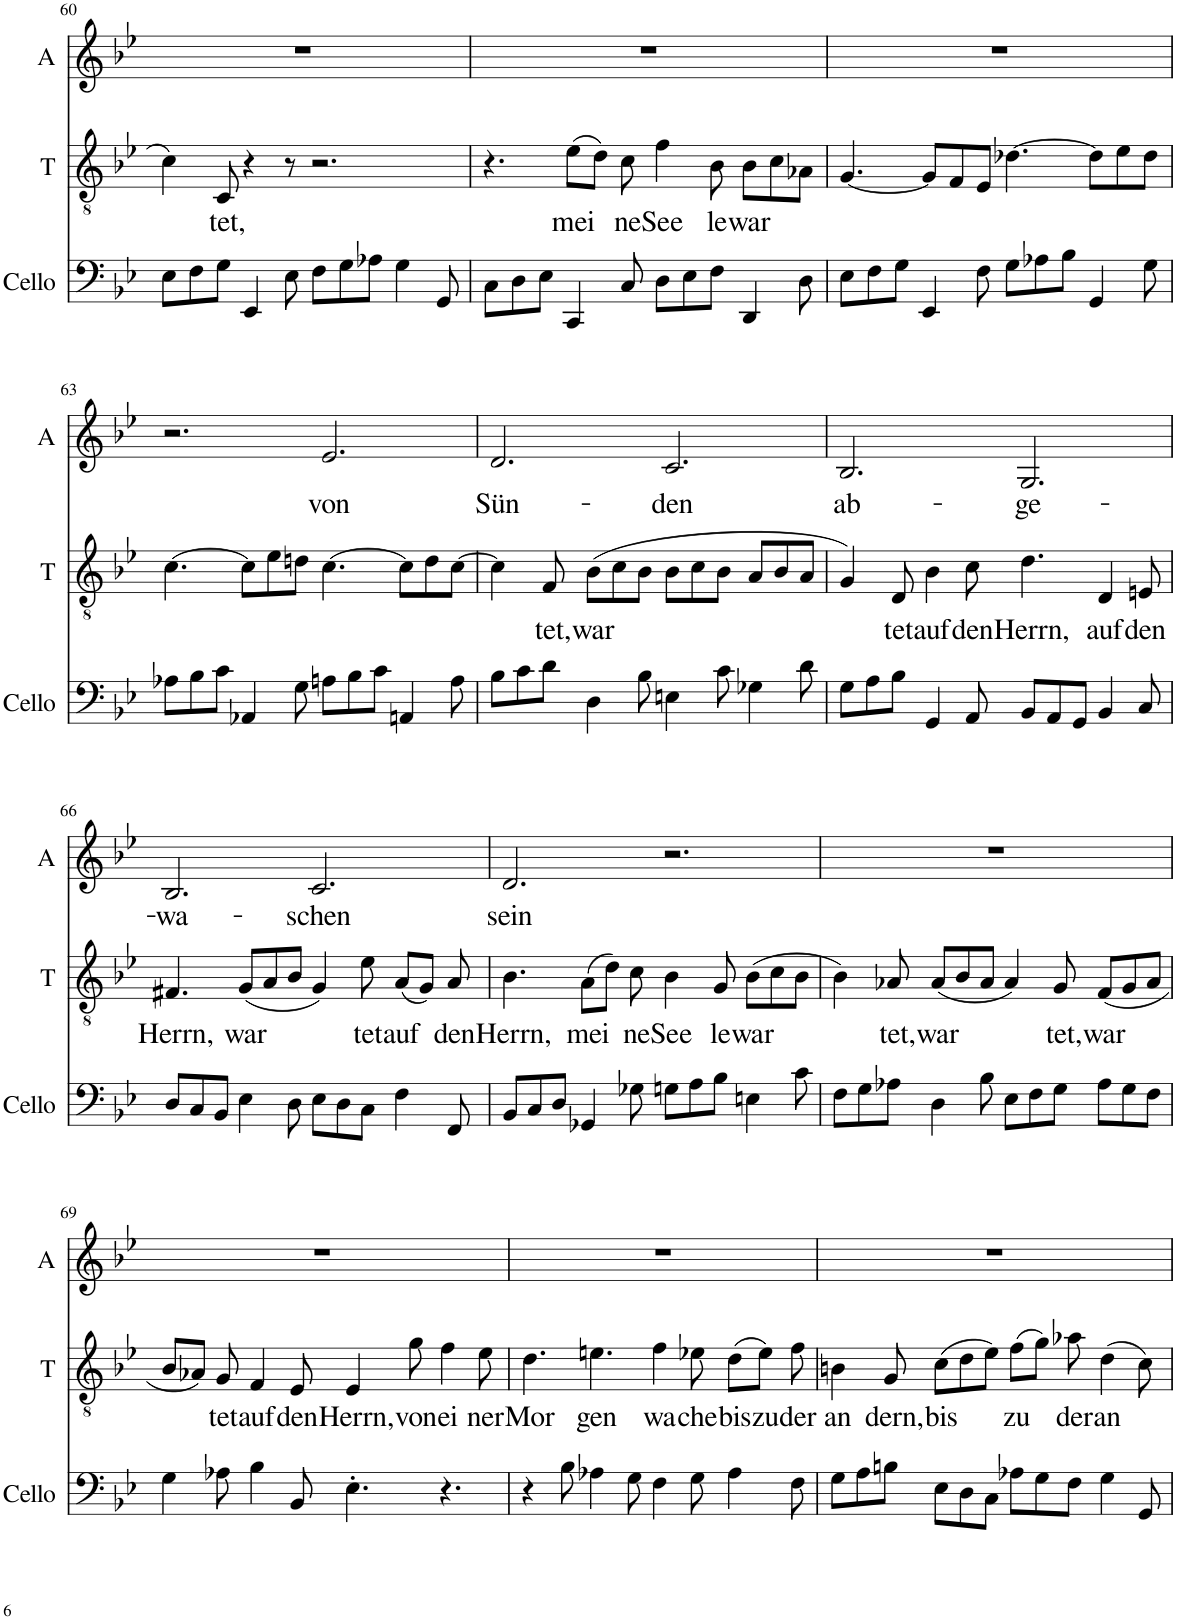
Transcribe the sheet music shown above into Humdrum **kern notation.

**kern	**kern	**text	**kern	**text
*part3	*part2	*part2	*part1	*part1
*staff3	*staff2	*staff2	*staff1	*staff1
*I"Cello	*I"T	*	*I"A	*
*I'Cello	*I'T	*	*I'A	*
!!LO:PB:g=z
*clefF4	*clefGv2	*	*clefG2	*
*k[b-e-]	*k[b-e-]	*	*k[b-e-]	*
*M12/8	*M12/8	*	*M12/8	*
=60	=60	=60	=60	=60
8E-\L	4c\	.	1.r	.
8F\	.	.	.	.
!	!	!LO:LY:b	!	!
8G\J	8C/	tet,	.	.
4EE-/	4r	.	.	.
8E-\	8r	.	.	.
8F\L	2.r	.	.	.
8G\	.	.	.	.
8A-X\J	.	.	.	.
4G\	.	.	.	.
8GG/	.	.	.	.
=61	=61	=61	=61	=61
8C\L	4.r	.	1.r	.
8D\	.	.	.	.
8E-\J	.	.	.	.
!	!	!LO:LY:b	!	!
4CC/	(8e-\L	mei	.	.
.	8d\J)	.	.	.
!	!	!LO:LY:b	!	!
8C/	8c\	ne	.	.
!	!	!LO:LY:b	!	!
8D\L	4f\	See	.	.
8E-\	.	.	.	.
!	!	!LO:LY:b	!	!
8F\J	8B-\	le	.	.
!	!	!LO:LY:b	!	!
4DD/	8B-\L	war	.	.
.	8c\	.	.	.
8D\	8A-X\J	.	.	.
=62	=62	=62	=62	=62
8E-\L	[4.G/	.	1.r	.
8F\	.	.	.	.
8G\J	.	.	.	.
4EE-/	8G/L]	.	.	.
.	8F/	.	.	.
8F\	8E-/J	.	.	.
8G\L	[4.d-X\	.	.	.
8A-X\	.	.	.	.
8B-\J	.	.	.	.
4GG/	8d-\L]	.	.	.
.	8e-\	.	.	.
8G\	8d-\J	.	.	.
!!LO:LB:g=z
=63	=63	=63	=63	=63
8A-X\L	[4.c\	.	2.r	.
8B-\	.	.	.	.
8c\J	.	.	.	.
4AA-X/	8c\L]	.	.	.
.	8e-\	.	.	.
8G\	8dn\J	.	.	.
!	!	!	!	!LO:LY:b
8An\L	[4.c\	.	2.e-/	von
8B-\	.	.	.	.
8c\J	.	.	.	.
4AAn/	8c\L]	.	.	.
.	8d\	.	.	.
8A\	[8c\J	.	.	.
=64	=64	=64	=64	=64
!	!	!	!	!LO:LY:b
8B-\L	4c\]	.	2.d/	Sün-
8c\	.	.	.	.
!	!	!LO:LY:b	!	!
8d\J	8F/	tet,	.	.
!	!	!LO:LY:b	!	!
4D\	(8B-\L	war	.	.
.	8c\	.	.	.
8B-\	8B-\J	.	.	.
!	!	!	!	!LO:LY:b
4En\	8B-\L	.	2.c/	-den
.	8c\	.	.	.
8c\	8B-\J	.	.	.
4G-X\	8A/L	.	.	.
.	8B-/	.	.	.
8d\	8A/J	.	.	.
=65	=65	=65	=65	=65
!	!	!	!	!LO:LY:b
8G\L	4G/)	.	2.B-/	ab-
8A\	.	.	.	.
!	!	!LO:LY:b	!	!
8B-\J	8D/	tet	.	.
!	!	!LO:LY:b	!	!
4GG/	4B-\	auf	.	.
!	!	!LO:LY:b	!	!
8AA/	8c\	den	.	.
!	!	!LO:LY:b	!	!LO:LY:b
8BB-/L	4.d\	Herrn,	2.G/	-ge-
8AA/	.	.	.	.
8GG/J	.	.	.	.
!	!	!LO:LY:b	!	!
4BB-/	4D/	auf	.	.
!	!	!LO:LY:b	!	!
8C/	8En/	den	.	.
!!LO:LB:g=z
=66	=66	=66	=66	=66
!	!	!LO:LY:b	!	!LO:LY:b
8D/L	4.F#X/	Herrn,	2.B-/	-wa-
8C/	.	.	.	.
8BB-/J	.	.	.	.
!	!	!LO:LY:b	!	!
4E-\	(8G/L	war	.	.
.	8A/	.	.	.
8D\	8B-/J	.	.	.
!	!	!	!	!LO:LY:b
8E-\L	4G/)	.	2.c/	-schen
8D\	.	.	.	.
!	!	!LO:LY:b	!	!
8C\J	8e-\	tet	.	.
!	!	!LO:LY:b	!	!
4F\	(8A/L	auf	.	.
.	8G/J)	.	.	.
!	!	!LO:LY:b	!	!
8FF/	8A/	den	.	.
=67	=67	=67	=67	=67
!	!	!LO:LY:b	!	!LO:LY:b
8BB-/L	4.B-\	Herrn,	2.d/	sein
8C/	.	.	.	.
8D/J	.	.	.	.
!	!	!LO:LY:b	!	!
4GG-X/	(8A\L	mei	.	.
.	8d\J)	.	.	.
!	!	!LO:LY:b	!	!
8G-X\	8c\	ne	.	.
!	!	!LO:LY:b	!	!
8Gn\L	4B-\	See	2.r	.
8A\	.	.	.	.
!	!	!LO:LY:b	!	!
8B-\J	8G/	le	.	.
!	!	!LO:LY:b	!	!
4En\	(8B-\L	war	.	.
.	8c\	.	.	.
8c\	8B-\J	.	.	.
=68	=68	=68	=68	=68
8F\L	4B-\)	.	1.r	.
8G\	.	.	.	.
!	!	!LO:LY:b	!	!
8A-X\J	8A-X/	tet,	.	.
!	!	!LO:LY:b	!	!
4D\	(8A-/L	war	.	.
.	8B-/	.	.	.
8B-\	8A-/J	.	.	.
8E-\L	4A-/)	.	.	.
8F\	.	.	.	.
!	!	!LO:LY:b	!	!
8G\J	8G/	tet,	.	.
!	!	!LO:LY:b	!	!
8A-\L	(8F/L	war	.	.
8G\	8G/	.	.	.
8F\J	8A-/J	.	.	.
!!LO:LB:g=z
=69	=69	=69	=69	=69
4G\	8B-/L	.	1.r	.
.	8A-X/J)	.	.	.
!	!	!LO:LY:b	!	!
8A-X\	8G/	tet	.	.
!	!	!LO:LY:b	!	!
4B-\	4F/	auf	.	.
!	!	!LO:LY:b	!	!
8BB-/	8E-/	den	.	.
!	!	!LO:LY:b	!	!
4.E-'\	4E-/	Herrn,	.	.
!	!	!LO:LY:b	!	!
.	8g\	von	.	.
!	!	!LO:LY:b	!	!
4.r	4f\	ei	.	.
!	!	!LO:LY:b	!	!
.	8e-\	ner	.	.
=70	=70	=70	=70	=70
!	!	!LO:LY:b	!	!
4r	4.d\	Mor	1.r	.
8B-\	.	.	.	.
!	!	!LO:LY:b	!	!
4A-X\	4.en\	gen	.	.
8G\	.	.	.	.
!	!	!LO:LY:b	!	!
4F\	4f\	wa	.	.
!	!	!LO:LY:b	!	!
8G\	8e-X\	che	.	.
!	!	!LO:LY:b	!	!
4A-\	(8d\L	bis	.	.
!	!	!LO:LY:b	!	!
.	8e-\J)	zu	.	.
!	!	!LO:LY:b	!	!
8F\	8f\	der	.	.
=71	=71	=71	=71	=71
!	!	!LO:LY:b	!	!
8G\L	4Bn\	an	1.r	.
8A\	.	.	.	.
!	!	!LO:LY:b	!	!
8Bn\J	8G/	dern,	.	.
!	!	!LO:LY:b	!	!
8E-\L	(8c\L	bis	.	.
8D\	8d\	.	.	.
8C\J	8e-\J)	.	.	.
!	!	!LO:LY:b	!	!
8A-X\L	(8f\L	zu	.	.
8G\	8g\J)	.	.	.
!	!	!LO:LY:b	!	!
8F\J	8a-X\	der	.	.
!	!	!LO:LY:b	!	!
4G\	(4d\	an	.	.
8GG/	8c\)	.	.	.
=	=	=	=	=
*-	*-	*-	*-	*-
